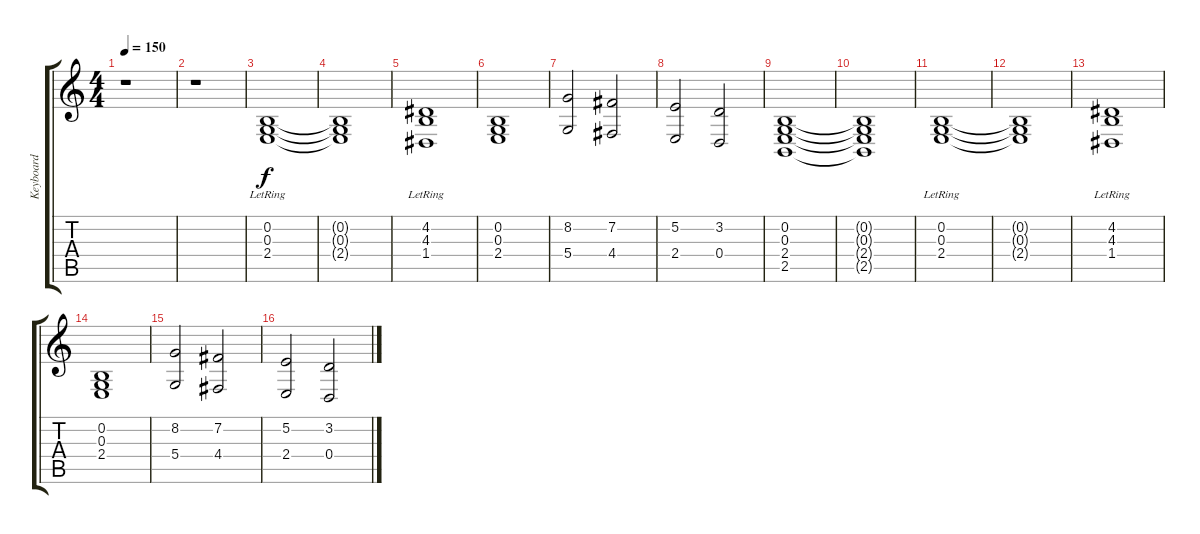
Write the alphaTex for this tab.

\track ("Keyboard" "Keyboard") {instrument choiraahs}
\staff {score tabs}
\tuning (E4 B3 G3 D3 A2 E2) {hide}
\ts (4 4)
\tempo 150
\clef g2
\ks c
r.1{dy f} |
r.1 |
(0.2 0.3 2.4{lr}).1 |
(0.2{t} 0.3{t} 2.4{t}).1 |
(4.2 4.3 1.4{lr}).1 |
(0.2 0.3 2.4).1 |
(8.2 5.4).2 (7.2 4.4).2 |
(5.2 2.4).2 (3.2 0.4).2 |
(0.2 0.3 2.4 2.5).1 |
(0.2{t} 0.3{t} 2.4{t} 2.5{t}).1 |
(0.2 0.3 2.4{lr}).1 |
(0.2{t} 0.3{t} 2.4{t}).1 |
(4.2 4.3 1.4{lr}).1 |
(0.2 0.3 2.4).1 |
(8.2 5.4).2 (7.2 4.4).2 |
(5.2 2.4).2 (3.2 0.4).2
